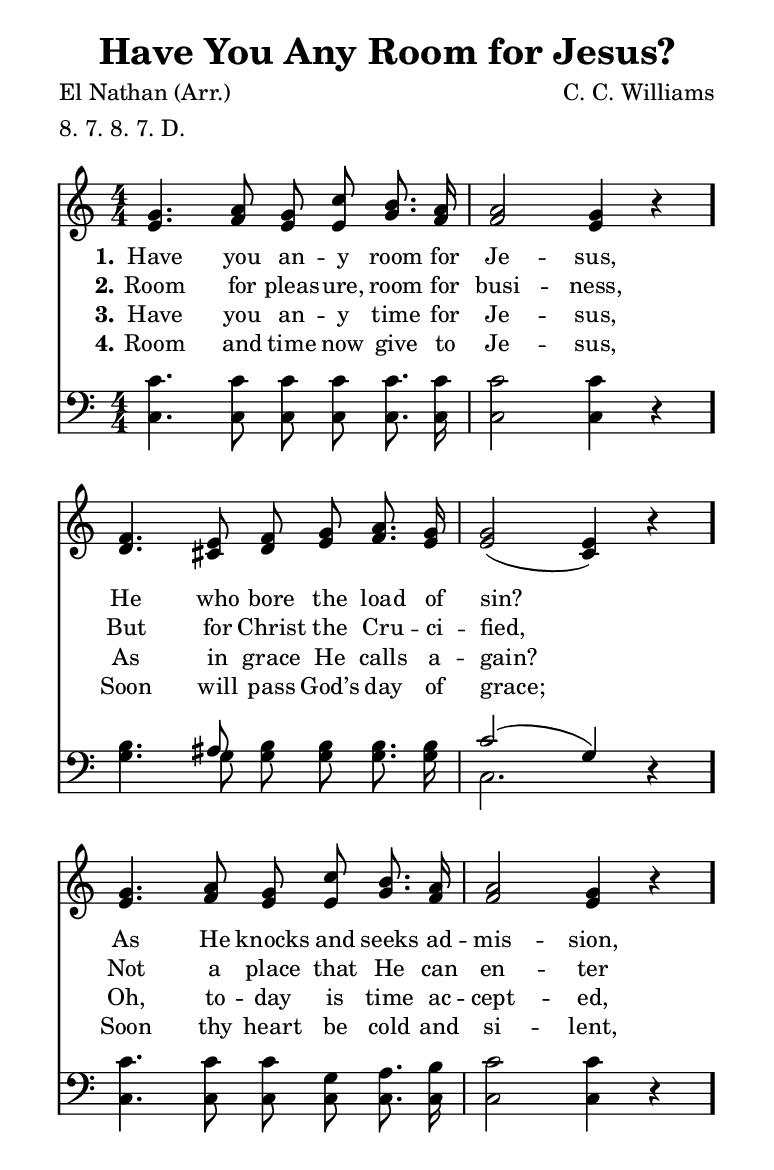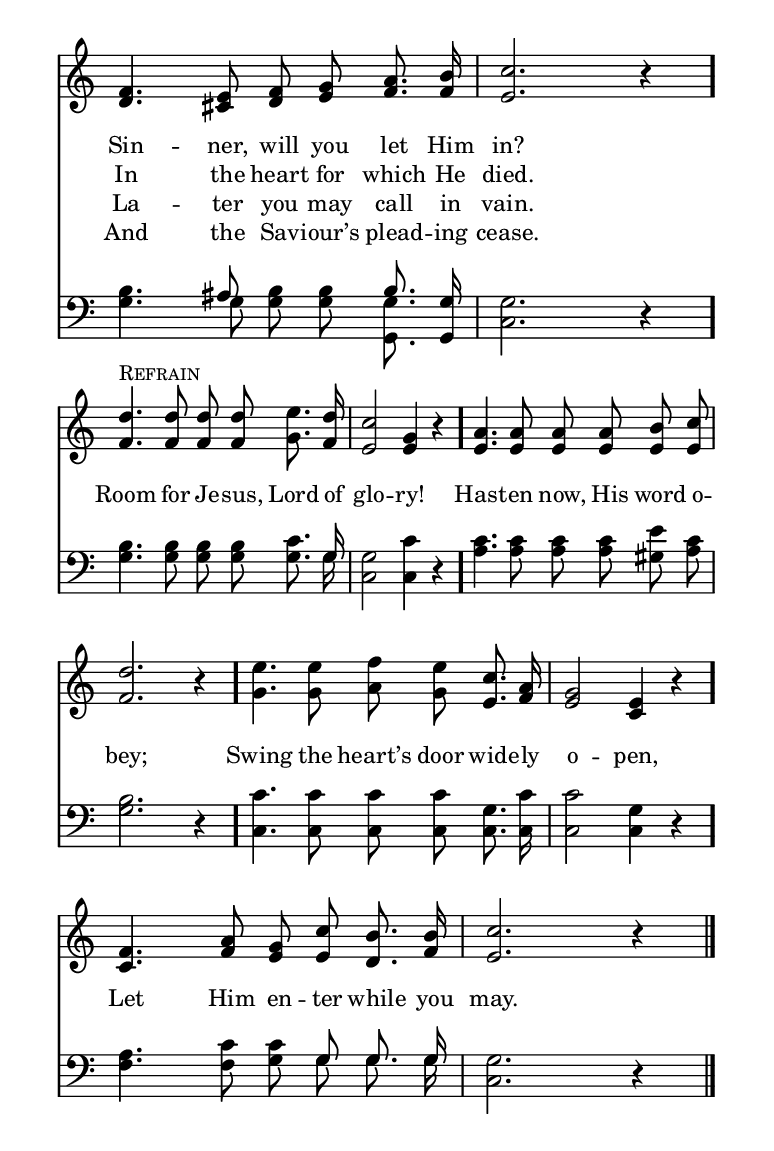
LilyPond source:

\include "common/global.ily"
\paper {
  \include "common/paper.ily"
}

\header{
  %gospel
  hymnnumber = "92"
  title = "Have You Any Room for Jesus?"
  tunename = ""
  meter = "8. 7. 8. 7. D."
  poet = "El Nathan (Arr.)"
  composer = "C. C. Williams"
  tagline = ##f
}

% for fermata in MIDI
ta = { \tempo 4=80 }
tb = { \tempo 4=40 }

patternAA = { c4. c8 c8 c8 c8. c16 | c2 c4 c4 }
patternAB = { c4. c8 c8 c8 c8. c16 | c2.   c4 }
patternAC = { c4. c8 c8 c8 c8  c8  | c2.   c4 }

global = {
  \include "common/overrides.ily"
  \override Staff.TimeSignature.style = #'numbered
  \time 4/4
  \override Score.MetronomeMark.transparent = ##t % hide all fermata changes too
  \ta
  \key c \major
  \autoBeamOff
}

notesSoprano = {
\global
\relative c'' {

  \changePitch \patternAA { g a g c b a | a g r }
  f4. e8 f8 g8 a8. g16 | g2( e4) r4
  g4. a8 g8 c8 b8. a16 | a2 g4 r4
  \changePitch \patternAB { f e f g a b | c r }

  << s^\markup { \small \caps "Refrain" }
  \changePitch \patternAA { d d d d e d | c g r } >>
  a4. a8 a8 a8 b8 c8 | d2. r4
  \changePitch \patternAA { e e f e c a | g e r }
  \changePitch \patternAB { f a g c b b | c r }

  \bar "|."

}
}

notesAlto = {
\global
\relative e' {

  \changePitch \patternAA { e f e e g f | f e r }
  d4. cis8 d8 e8 f8. e16 | e2( c4) r4
  e4. f8 e8 e8 g8. f16 | f2 e4 r4
  \changePitch \patternAB { d cis d e f f | e r }

  \changePitch \patternAA { f f f f g f | e e r }
  e4. e8 e8 e8 e8 e8 | f2. r4
  \changePitch \patternAA { g g a g e f | e c r }
  \changePitch \patternAB { c f e e d f | e r }

}
}

notesTenor = {
\global
\relative a {

  \changePitch \patternAA { c c c c c c | c c r }
  \changePitch \patternAA { b ais b b b b | c( g) r }
  \changePitch \patternAA { c c c g a b | c c r }
  \changePitch \patternAB { b ais b b b g | g r }

  \changePitch \patternAA { b b b b c g | g c r }
  \changePitch \patternAC { c c c c e c | b r }
  \changePitch \patternAA { c c c c g c | c g r }
  \changePitch \patternAB { a c c g g g | g r }

}
}

notesBass = {
\global
\relative f {

  \changePitch \patternAA { c c c c c c | c c r }
  \changePitch \patternAB { g' g g g g g | c, r }
  \changePitch \patternAA { c c c c c c | c c r }
  \changePitch \patternAB { g' g g g < g g, > g, c r }

  \changePitch \patternAA { g' g g g g g | c, c r }
  \changePitch \patternAC { a' a a a gis a | g r }
  \changePitch \patternAA { c, c c c c c | c c r }
  \changePitch \patternAB { f f g g g g | c, r }

}
}

Refrain = \lyricmode {

Room for Je -- sus, Lord of glo -- ry! \bar "."
Hast -- en now, His word o -- bey; \bar "."
Swing the heart’s door wide -- ly o -- pen, \bar "."
Let Him en -- ter while you may. \bar "."

}

wordsA = \lyricmode {
\set stanza = "1."

Have you an -- y room for Je -- sus, \bar "."
He who bore the load of sin? \bar "."
As He knocks and seeks ad -- mis -- sion, \bar "."
Sin -- ner, will you let Him in? \bar "."

}

wordsB = \lyricmode {
\set stanza = "2."

Room for pleas -- ure, room for busi -- ness,
But for Christ the Cru -- ci -- fied,
Not a place that He can en -- ter
In the heart for which He died.

\Refrain

}

wordsC = \lyricmode {
\set stanza = "3."

Have you an -- y time for Je -- sus,
As in grace He calls a -- gain?
Oh, to -- day is time ac -- cept -- ed,
La -- ter you may call in vain.

}

wordsD = \lyricmode {
\set stanza = "4."

Room and time now give to Je -- sus,
Soon will pass God’s day of grace;
Soon thy heart be cold and si -- lent,
And the Sav -- iour’s plead -- ing cease.

}

\score {
  \context ChoirStaff <<
    \context Staff = upper <<
      \set Staff.autoBeaming = ##f
      \set ChoirStaff.systemStartDelimiter = #'SystemStartBar
      \set ChoirStaff.printPartCombineTexts = ##f
      \partcombine #'(2 . 11) \notesSoprano \notesAlto
      \context NullVoice = sopranos { \voiceOne << \notesSoprano >> }
      \context Lyrics = one   \lyricsto sopranos \wordsA
      \context Lyrics = two   \lyricsto sopranos \wordsB
      \context Lyrics = three \lyricsto sopranos \wordsC
      \context Lyrics = four  \lyricsto sopranos \wordsD
    >>
    \context Staff = men <<
      \set Staff.autoBeaming = ##f
      \clef bass
      \set ChoirStaff.printPartCombineTexts = ##f
      \partcombine #'(2 . 11) \notesTenor \notesBass
    >>
  >>
  \layout {
    \include "common/layout.ily"
  }
  #(cond ((ly:get-option 'eog-midi-permitted) #{ \midi{
    \include "common/midi.ily"
  } #}))
}

\version "2.19.49"  % necessary for upgrading to future LilyPond versions.

% vi:set et ts=2 sw=2 ai nocindent syntax=lilypond:
